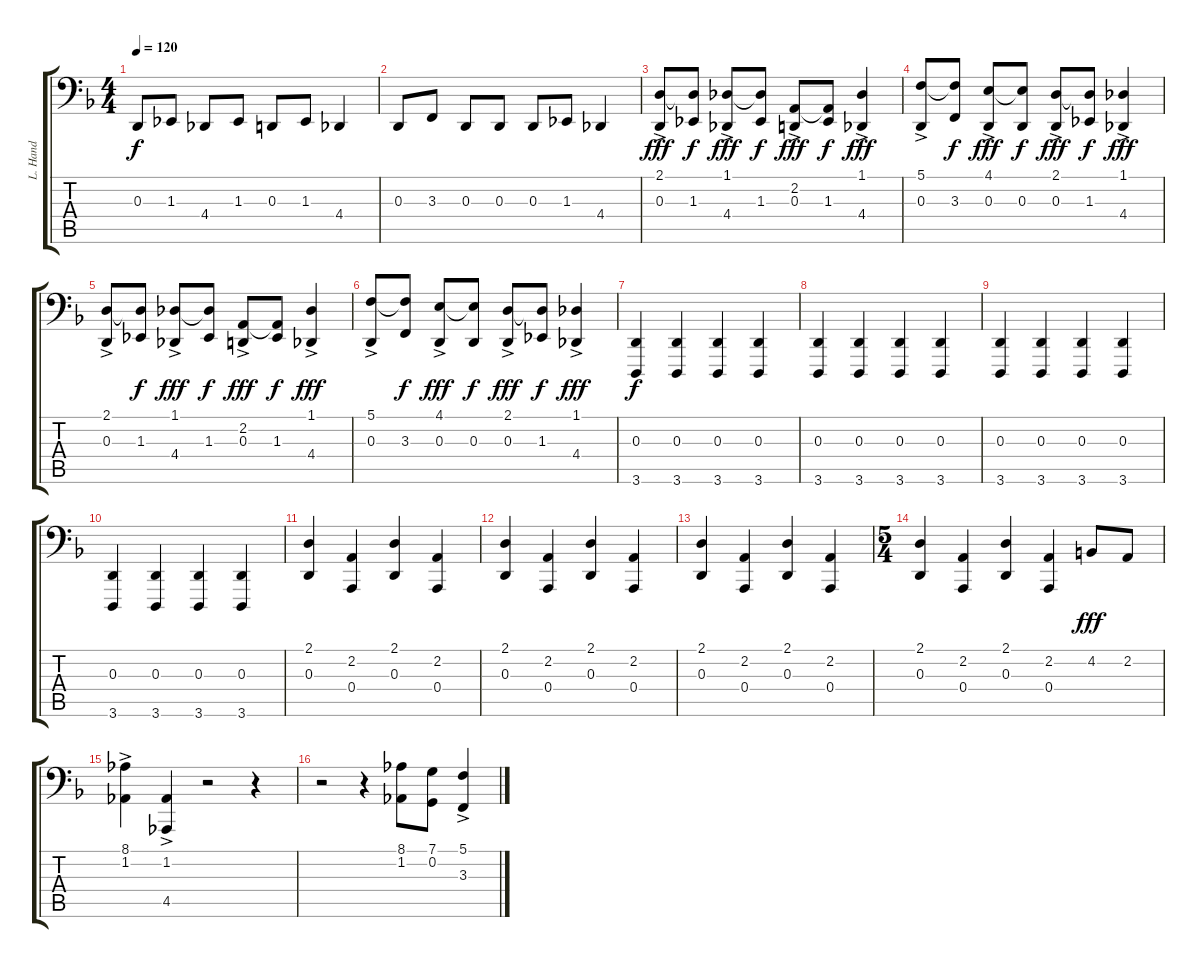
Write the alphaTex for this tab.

\track ("L. Hand" "L. Hand") {instrument acousticgrandpiano}
\staff {score tabs}
\tuning (C3 G2 D2 A1 E1 B0) {hide}
\ts (4 4)
\tempo 120
\clef f4
\ks f
0.3.8{dy f} 1.3.8 4.4.8 1.3.8 0.3.8 1.3.8 4.4.4 |
0.3.8 3.3.8 0.3.8 0.3.8 0.3.8 1.3.8 4.4.4 |
(2.1{ac} 0.3).8{dy fff volume 14} (2.1{t} 1.3).8{dy f} (1.1{ac} 4.4).8{dy fff} (1.1{t} 1.3).8{dy f} (2.2{ac} 0.3).8{dy fff} (2.2{t} 1.3).8{dy f} (1.1{ac} 4.4).4{dy fff} |
(5.1{ac} 0.3).8 (5.1{t} 3.3).8{dy f} (4.1{ac} 0.3).8{dy fff} (4.1{t} 0.3).8{dy f} (2.1{ac} 0.3).8{dy fff} (2.1{t} 1.3).8{dy f} (1.1{ac} 4.4).4{dy fff} |
(2.1{ac} 0.3).8 (2.1{t} 1.3).8{dy f} (1.1{ac} 4.4).8{dy fff} (1.1{t} 1.3).8{dy f} (2.2{ac} 0.3).8{dy fff} (2.2{t} 1.3).8{dy f} (1.1{ac} 4.4).4{dy fff} |
(5.1{ac} 0.3).8 (5.1{t} 3.3).8{dy f} (4.1{ac} 0.3).8{dy fff} (4.1{t} 0.3).8{dy f} (2.1{ac} 0.3).8{dy fff} (2.1{t} 1.3).8{dy f} (1.1{ac} 4.4).4{dy fff} |
(0.3 3.6).4{dy f volume 15} (0.3 3.6).4 (0.3 3.6).4 (0.3 3.6).4 |
(0.3 3.6).4 (0.3 3.6).4 (0.3 3.6).4 (0.3 3.6).4 |
(0.3 3.6).4 (0.3 3.6).4 (0.3 3.6).4 (0.3 3.6).4 |
(0.3 3.6).4 (0.3 3.6).4 (0.3 3.6).4 (0.3 3.6).4 |
(2.1 0.3).4{volume 16} (2.2 0.4).4 (2.1 0.3).4 (2.2 0.4).4 |
(2.1 0.3).4 (2.2 0.4).4 (2.1 0.3).4 (2.2 0.4).4 |
(2.1 0.3).4 (2.2 0.4).4 (2.1 0.3).4 (2.2 0.4).4 |
\ts (5 4)
(2.1 0.3).4 (2.2 0.4).4 (2.1 0.3).4 (2.2 0.4).4 4.2.8{dy fff} 2.2.8 |
(8.1{ac} 1.2{ac}).4 (1.2{ac} 4.5{ac}).4 r.2 r.4 |
r.2 r.4 (8.1 1.2).8 (7.1 0.2).8 (5.1{ac} 3.3{ac}).4
